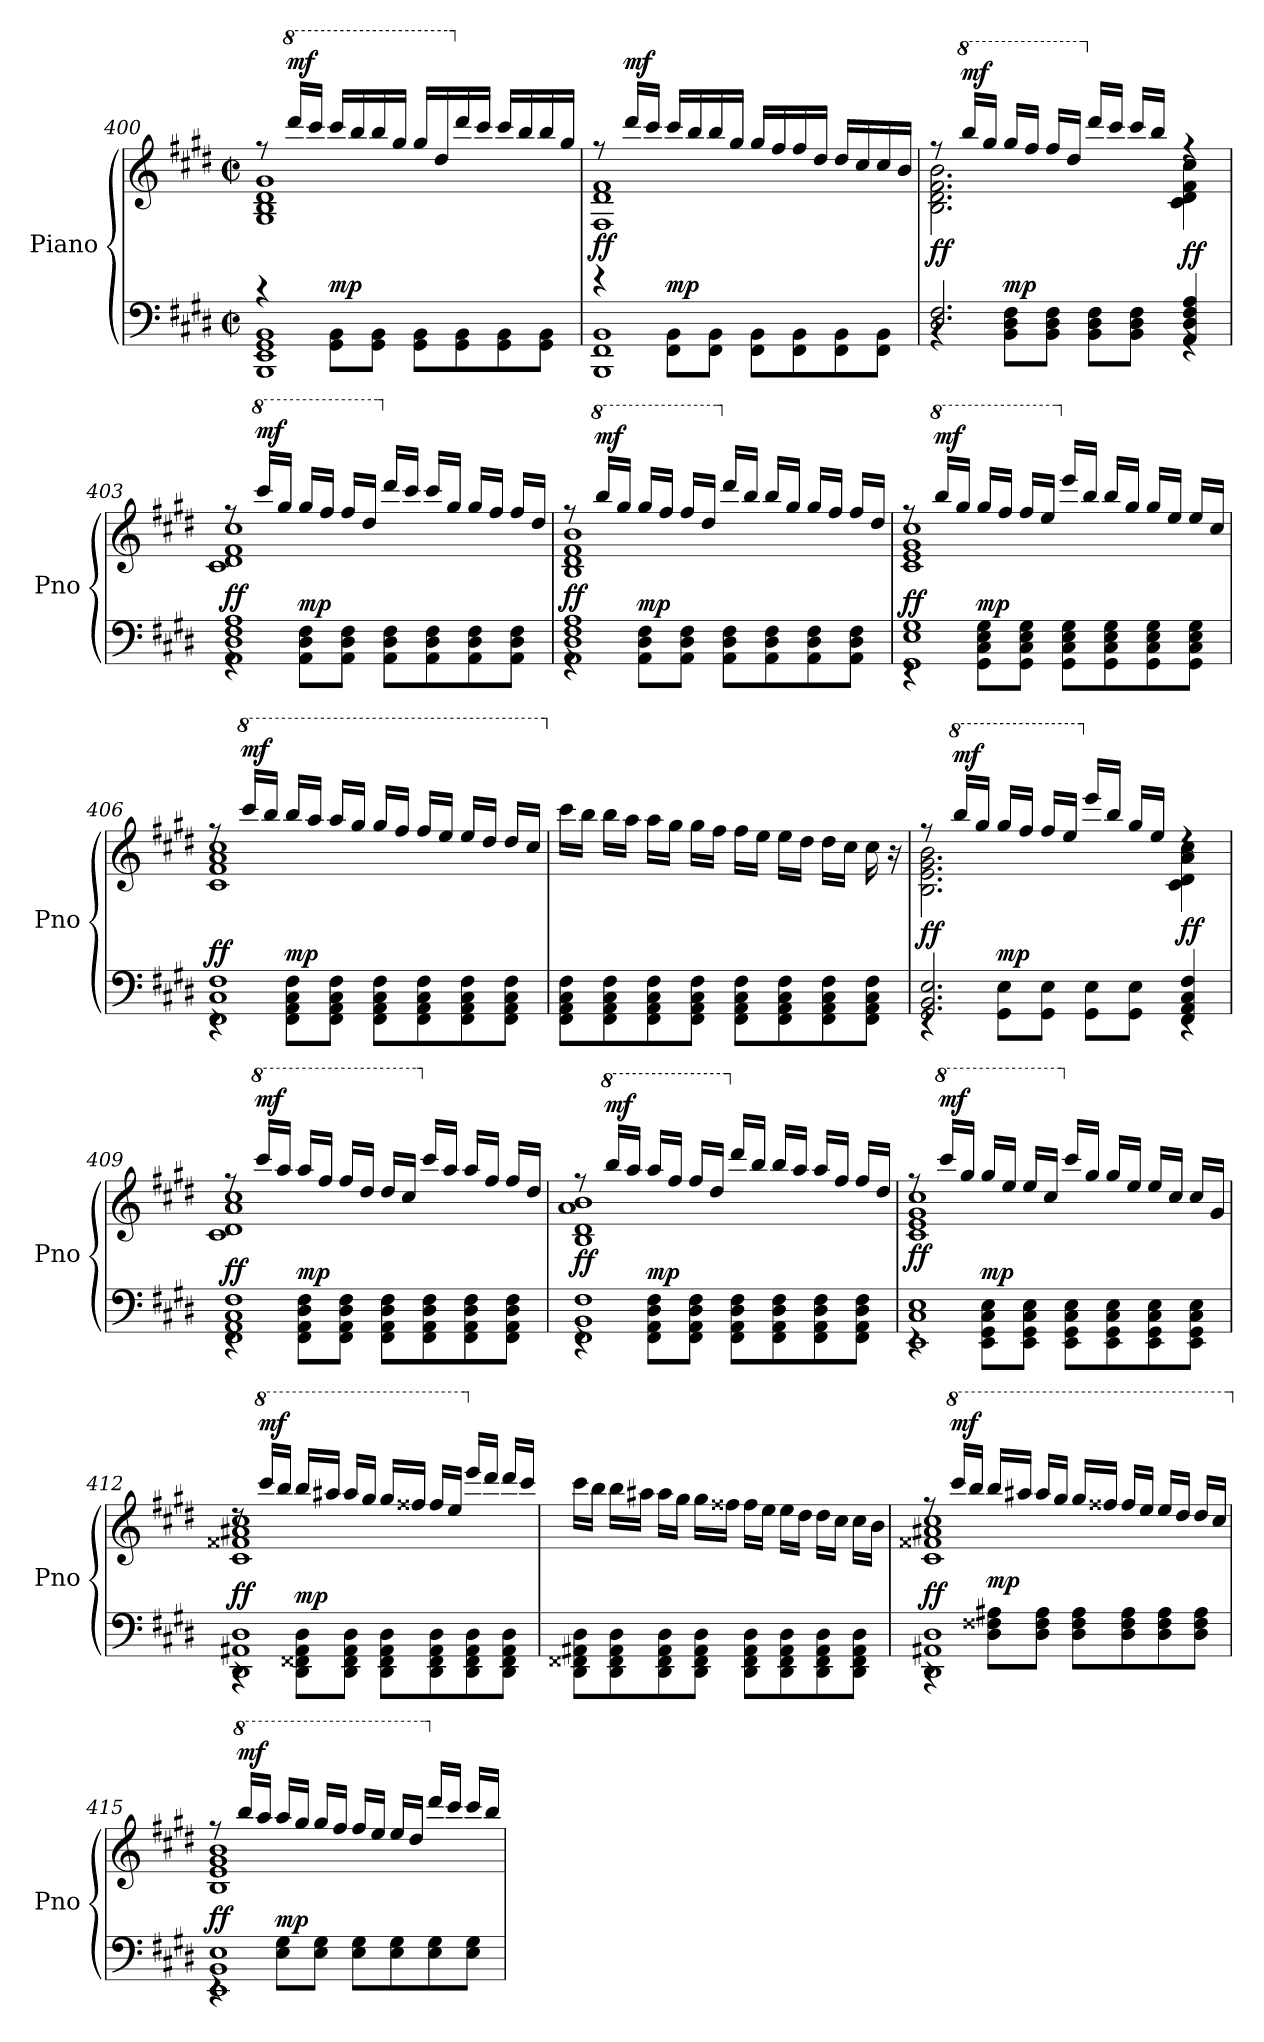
**kern	**kern	**dynam
*part1	*part1	*part1
*staff2	*staff1	*staff1/2
*I"Piano	*	*
*I'Pno	*	*
*clefF4	*clefG2	*
*k[f#c#g#d#]	*k[f#c#g#d#]	*
*M4/4	*M4/4	*
*met(c|)	*met(c|)	*
=400	=400	=400
*^	*^	*
1BBB 1EE 1GG# 1BB	4rc	8rff	1G# 1B 1d# 1g#	.
*	*	*8va	*	*
!	!	!	!	!LO:DY:a
.	.	16dddd#/LL	.	mf
.	.	16cccc#/JJ	.	.
!	!	!	!	!LO:DY:a=2
.	8GG#\ 8BB\L	16cccc#/LL	.	mp
.	.	16bbb/	.	.
.	8GG#\ 8BB\J	16bbb/	.	.
.	.	16ggg#/JJ	.	.
.	8GG#\ 8BB\L	16ggg#/LL	.	.
.	.	16ddd#/	.	.
*	*	*X8va	*	*
.	8GG#\ 8BB\	16ddd#/	.	.
.	.	16ccc#/JJ	.	.
.	8GG#\ 8BB\	16ccc#/LL	.	.
.	.	16bb/	.	.
.	8GG#\ 8BB\J	16bb/	.	.
.	.	16gg#/JJ	.	.
!!LO:LB:g=z	!!
=401	=401	=401	=401	=401
!	!	!	!	!LO:DY:a=2
1BBB 1FF# 1BB	4re	8rff	1F# 1d# 1f#	ff
!	!	!	!	!LO:DY:a
.	.	16ddd#/LL	.	mf
.	.	16ccc#/JJ	.	.
!	!	!	!	!LO:DY:a=2
.	8FF#\ 8BB\L	16ccc#/LL	.	mp
.	.	16bb/	.	.
.	8FF#\ 8BB\J	16bb/	.	.
.	.	16gg#/JJ	.	.
.	8FF#\ 8BB\L	16gg#/LL	.	.
.	.	16ff#/	.	.
.	8FF#\ 8BB\	16ff#/	.	.
.	.	16dd#/JJ	.	.
.	8FF#\ 8BB\	16dd#/LL	.	.
.	.	16cc#/	.	.
.	8FF#\ 8BB\J	16cc#/	.	.
.	.	16b/JJ	.	.
=402	=402	=402	=402	=402
!	!	!	!	!LO:DY:b
2.D#/ 2.F#/	4rBB	8rff	2.B\ 2.d#\ 2.f#\ 2.b\	ff
*	*	*8va	*	*
!	!	!	!	!LO:DY:a
.	.	16bbb/LL	.	mf
.	.	16ggg#/JJ	.	.
!	!	!	!	!LO:DY:a=2
.	8BB\ 8D#\ 8F#\L	16ggg#/LL	.	mp
.	.	16fff#/JJ	.	.
.	8BB\ 8D#\ 8F#\J	16fff#/LL	.	.
.	.	16ddd#/JJ	.	.
*	*	*X8va	*	*
.	8BB\ 8D#\ 8F#\L	16ddd#/LL	.	.
.	.	16ccc#/JJ	.	.
.	8BB\ 8D#\ 8F#\J	16ccc#/LL	.	.
.	.	16bb/JJ	.	.
!	!	!	!	!LO:DY:a=2
4AA/ 4D#/ 4F#/ 4A/	4rGG	4rff	4c#\ 4d#\ 4f#\ 4cc#\	ff
!!LO:LB:g=z	!!
=403	=403	=403	=403	=403
!	!	!	!	!LO:DY:a=2
1AA 1D# 1F# 1A	4rGG	8rff	1c# 1d# 1f# 1cc#	ff
*	*	*8va	*	*
!	!	!	!	!LO:DY:a
.	.	16cccc#/LL	.	mf
.	.	16ggg#/JJ	.	.
!	!	!	!	!LO:DY:a=2
.	8AA\ 8D#\ 8F#\L	16ggg#/LL	.	mp
.	.	16fff#/JJ	.	.
.	8AA\ 8D#\ 8F#\J	16fff#/LL	.	.
.	.	16ddd#/JJ	.	.
*	*	*X8va	*	*
.	8AA\ 8D#\ 8F#\L	16ddd#/LL	.	.
.	.	16ccc#/JJ	.	.
.	8AA\ 8D#\ 8F#\	16ccc#/LL	.	.
.	.	16gg#/JJ	.	.
.	8AA\ 8D#\ 8F#\	16gg#/LL	.	.
.	.	16ff#/JJ	.	.
.	8AA\ 8D#\ 8F#\J	16ff#/LL	.	.
.	.	16dd#/JJ	.	.
=404	=404	=404	=404	=404
!	!	!	!	!LO:DY:a=2
1AA 1D# 1F# 1A	4rGG	8rff	1B 1d# 1f# 1b	ff
*	*	*8va	*	*
!	!	!	!	!LO:DY:a
.	.	16bbb/LL	.	mf
.	.	16ggg#/JJ	.	.
!	!	!	!	!LO:DY:a=2
.	8AA\ 8D#\ 8F#\L	16ggg#/LL	.	mp
.	.	16fff#/JJ	.	.
.	8AA\ 8D#\ 8F#\J	16fff#/LL	.	.
.	.	16ddd#/JJ	.	.
*	*	*X8va	*	*
.	8AA\ 8D#\ 8F#\L	16ddd#/LL	.	.
.	.	16bb/JJ	.	.
.	8AA\ 8D#\ 8F#\	16bb/LL	.	.
.	.	16gg#/JJ	.	.
.	8AA\ 8D#\ 8F#\	16gg#/LL	.	.
.	.	16ff#/JJ	.	.
.	8AA\ 8D#\ 8F#\J	16ff#/LL	.	.
.	.	16dd#/JJ	.	.
=405	=405	=405	=405	=405
!	!	!	!	!LO:DY:a=2
1GG# 1E 1G#	4rEE	8rff	1c# 1e 1g# 1cc#	ff
*	*	*8va	*	*
!	!	!	!	!LO:DY:a
.	.	16bbb/LL	.	mf
.	.	16ggg#/JJ	.	.
!	!	!	!	!LO:DY:a=2
.	8GG#\ 8C#\ 8E\ 8G#\L	16ggg#/LL	.	mp
.	.	16fff#/JJ	.	.
.	8GG#\ 8C#\ 8E\ 8G#\J	16fff#/LL	.	.
.	.	16eee/JJ	.	.
*	*	*X8va	*	*
.	8GG#\ 8C#\ 8E\ 8G#\L	16eee/LL	.	.
.	.	16bb/JJ	.	.
.	8GG#\ 8C#\ 8E\ 8G#\	16bb/LL	.	.
.	.	16gg#/JJ	.	.
.	8GG#\ 8C#\ 8E\ 8G#\	16gg#/LL	.	.
.	.	16ee/JJ	.	.
.	8GG#\ 8C#\ 8E\ 8G#\J	16ee/LL	.	.
.	.	16cc#/JJ	.	.
!!LO:LB:g=z	!!
=406	=406	=406	=406	=406
!	!	!	!	!LO:DY:a=2
1FF# 1C# 1F#	4rEE	8rff	1c# 1f# 1a 1cc#	ff
*	*	*8va	*	*
!	!	!	!	!LO:DY:a
.	.	16cccc#/LL	.	mf
.	.	16bbb/JJ	.	.
!	!	!	!	!LO:DY:a=2
.	8FF#\ 8AA\ 8C#\ 8F#\L	16bbb/LL	.	mp
.	.	16aaa/JJ	.	.
.	8FF#\ 8AA\ 8C#\ 8F#\J	16aaa/LL	.	.
.	.	16ggg#/JJ	.	.
.	8FF#\ 8AA\ 8C#\ 8F#\L	16ggg#/LL	.	.
.	.	16fff#/JJ	.	.
.	8FF#\ 8AA\ 8C#\ 8F#\	16fff#/LL	.	.
.	.	16eee/JJ	.	.
.	8FF#\ 8AA\ 8C#\ 8F#\	16eee/LL	.	.
.	.	16ddd#/JJ	.	.
.	8FF#\ 8AA\ 8C#\ 8F#\J	16ddd#/LL	.	.
.	.	16ccc#/JJ	.	.
*	*	*v	*v	*
=407	=407	=407	=407
*	*	*X8va	*
1rBByy	8FF#\ 8AA\ 8C#\ 8F#\L	16ccc#\LL	.
.	.	16bb\JJ	.
.	8FF#\ 8AA\ 8C#\ 8F#\	16bb\LL	.
.	.	16aa\JJ	.
.	8FF#\ 8AA\ 8C#\ 8F#\	16aa\LL	.
.	.	16gg#\JJ	.
.	8FF#\ 8AA\ 8C#\ 8F#\J	16gg#\LL	.
.	.	16ff#\JJ	.
.	8FF#\ 8AA\ 8C#\ 8F#\L	16ff#\LL	.
.	.	16ee\JJ	.
.	8FF#\ 8AA\ 8C#\ 8F#\	16ee\LL	.
.	.	16dd#\JJ	.
.	8FF#\ 8AA\ 8C#\ 8F#\	16dd#\LL	.
.	.	16cc#\JJ	.
.	8FF#\ 8AA\ 8C#\ 8F#\J	16cc#\	.
.	.	16r	.
!!LO:PB:g=z
=408	=408	=408	=408
*	*	*^	*
!	!	!	!	!LO:DY:a=2
2.GG#/ 2.BB/ 2.E/	4rEE	8rff	2.B\ 2.e\ 2.g#\ 2.b\	ff
*	*	*8va	*	*
!	!	!	!	!LO:DY:a
.	.	16bbb/LL	.	mf
.	.	16ggg#/JJ	.	.
!	!	!	!	!LO:DY:a=2
.	8GG#\ 8E\L	16ggg#/LL	.	mp
.	.	16fff#/JJ	.	.
.	8GG#\ 8E\J	16fff#/LL	.	.
.	.	16eee/JJ	.	.
*	*	*X8va	*	*
.	8GG#\ 8E\L	16eee/LL	.	.
.	.	16bb/JJ	.	.
.	8GG#\ 8E\J	16gg#/LL	.	.
.	.	16ee/JJ	.	.
!	!	!	!	!LO:DY:a=2
4FF#/ 4AA/ 4C#/ 4F#/	4rEE	4rdd	4c#\ 4d#\ 4a\ 4cc#\	ff
=409	=409	=409	=409	=409
!	!	!	!	!LO:DY:a=2
1FF# 1AA 1C# 1F#	4rEE	8rff	1c# 1d# 1a 1cc#	ff
*	*	*8va	*	*
!	!	!	!	!LO:DY:a
.	.	16cccc#/LL	.	mf
.	.	16aaa/JJ	.	.
!	!	!	!	!LO:DY:a=2
.	8FF#\ 8AA\ 8D#\ 8F#\L	16aaa/LL	.	mp
.	.	16fff#/JJ	.	.
.	8FF#\ 8AA\ 8D#\ 8F#\J	16fff#/LL	.	.
.	.	16ddd#/JJ	.	.
.	8FF#\ 8AA\ 8D#\ 8F#\L	16ddd#/LL	.	.
.	.	16ccc#/JJ	.	.
*	*	*X8va	*	*
.	8FF#\ 8AA\ 8D#\ 8F#\	16ccc#/LL	.	.
.	.	16aa/JJ	.	.
.	8FF#\ 8AA\ 8D#\ 8F#\	16aa/LL	.	.
.	.	16ff#/JJ	.	.
.	8FF#\ 8AA\ 8D#\ 8F#\J	16ff#/LL	.	.
.	.	16dd#/JJ	.	.
!!LO:LB:g=z	!!
=410	=410	=410	=410	=410
!	!	!	!	!LO:DY:b
1FF# 1BB 1F#	4rEE	8rff	1B 1d# 1a 1b	ff
*	*	*8va	*	*
!	!	!	!	!LO:DY:a
.	.	16bbb/LL	.	mf
.	.	16aaa/JJ	.	.
!	!	!	!	!LO:DY:a=2
.	8FF#\ 8AA\ 8D#\ 8F#\L	16aaa/LL	.	mp
.	.	16fff#/JJ	.	.
.	8FF#\ 8AA\ 8D#\ 8F#\J	16fff#/LL	.	.
.	.	16ddd#/JJ	.	.
*	*	*X8va	*	*
.	8FF#\ 8AA\ 8D#\ 8F#\L	16ddd#/LL	.	.
.	.	16bb/JJ	.	.
.	8FF#\ 8AA\ 8D#\ 8F#\	16bb/LL	.	.
.	.	16aa/JJ	.	.
.	8FF#\ 8AA\ 8D#\ 8F#\	16aa/LL	.	.
.	.	16ff#/JJ	.	.
.	8FF#\ 8AA\ 8D#\ 8F#\J	16ff#/LL	.	.
.	.	16dd#/JJ	.	.
=411	=411	=411	=411	=411
!	!	!	!	!LO:DY:b
1EE 1C# 1E	4rEE	8rff	1c# 1e 1g# 1cc#	ff
*	*	*8va	*	*
!	!	!	!	!LO:DY:a
.	.	16cccc#/LL	.	mf
.	.	16ggg#/JJ	.	.
!	!	!	!	!LO:DY:a=2
.	8EE\ 8GG#\ 8C#\ 8E\L	16ggg#/LL	.	mp
.	.	16eee/JJ	.	.
.	8EE\ 8GG#\ 8C#\ 8E\J	16eee/LL	.	.
.	.	16ccc#/JJ	.	.
*	*	*X8va	*	*
.	8EE\ 8GG#\ 8C#\ 8E\L	16ccc#/LL	.	.
.	.	16gg#/JJ	.	.
.	8EE\ 8GG#\ 8C#\ 8E\	16gg#/LL	.	.
.	.	16ee/JJ	.	.
.	8EE\ 8GG#\ 8C#\ 8E\	16ee/LL	.	.
.	.	16cc#/JJ	.	.
.	8EE\ 8GG#\ 8C#\ 8E\J	16cc#/LL	.	.
.	.	16g#/JJ	.	.
!!LO:LB:g=z	!!
=412	=412	=412	=412	=412
!	!	!	!	!LO:DY:a=2
1DD# 1AA#X 1D#	4rCC	8rdd	1c# 1f##X 1a#X 1cc#	ff
*	*	*8va	*	*
!	!	!	!	!LO:DY:a
.	.	16cccc#/LL	.	mf
.	.	16bbb/JJ	.	.
!	!	!	!	!LO:DY:a=2
.	8DD#\ 8FF##X\ 8AA#\ 8D#\L	16bbb/LL	.	mp
.	.	16aaa#X/JJ	.	.
.	8DD#\ 8FF##\ 8AA#\ 8D#\J	16aaa#/LL	.	.
.	.	16ggg#/JJ	.	.
.	8DD#\ 8FF##\ 8AA#\ 8D#\L	16ggg#/LL	.	.
.	.	16fff##X/JJ	.	.
.	8DD#\ 8FF##\ 8AA#\ 8D#\	16fff##/LL	.	.
.	.	16eee/JJ	.	.
*	*	*X8va	*	*
.	8DD#\ 8FF##\ 8AA#\ 8D#\	16eee/LL	.	.
.	.	16ddd#/JJ	.	.
.	8DD#\ 8FF##\ 8AA#\ 8D#\J	16ddd#/LL	.	.
.	.	16ccc#/JJ	.	.
*v	*v	*	*	*
*	*v	*v	*
=413	=413	=413
8DD#\ 8FF##X\ 8AA#X\ 8D#\L	16ccc#\LL	.
.	16bb\JJ	.
8DD#\ 8FF##\ 8AA#\ 8D#\	16bb\LL	.
.	16aa#X\JJ	.
8DD#\ 8FF##\ 8AA#\ 8D#\	16aa#\LL	.
.	16gg#\JJ	.
8DD#\ 8FF##\ 8AA#\ 8D#\J	16gg#\LL	.
.	16ff##X\JJ	.
8DD#\ 8FF##\ 8AA#\ 8D#\L	16ff##\LL	.
.	16ee\JJ	.
8DD#\ 8FF##\ 8AA#\ 8D#\	16ee\LL	.
.	16dd#\JJ	.
8DD#\ 8FF##\ 8AA#\ 8D#\	16dd#\LL	.
.	16cc#\JJ	.
8DD#\ 8FF##\ 8AA#\ 8D#\J	16cc#\LL	.
.	16b\JJ	.
!!LO:LB:g=z
=414	=414	=414
*^	*^	*
!	!	!	!	!LO:DY:a=2
1DD# 1AA#X 1D#	4rCC	8rff	1c# 1f##X 1a#X 1cc#	ff
*	*	*8va	*	*
!	!	!	!	!LO:DY:a
.	.	16cccc#/LL	.	mf
.	.	16bbb/JJ	.	.
!	!	!	!	!LO:DY:a=2
.	8D#\ 8F##X\ 8A#X\L	16bbb/LL	.	mp
.	.	16aaa#X/JJ	.	.
.	8D#\ 8F##\ 8A#\J	16aaa#/LL	.	.
.	.	16ggg#/JJ	.	.
.	8D#\ 8F##\ 8A#\L	16ggg#/LL	.	.
.	.	16fff##X/JJ	.	.
.	8D#\ 8F##\ 8A#\	16fff##/LL	.	.
.	.	16eee/JJ	.	.
.	8D#\ 8F##\ 8A#\	16eee/LL	.	.
.	.	16ddd#/JJ	.	.
.	8D#\ 8F##\ 8A#\J	16ddd#/LL	.	.
.	.	16ccc#/JJ	.	.
=415	=415	=415	=415	=415
*	*	*X8va	*	*
!	!	!	!	!LO:DY:a=2
1EE 1BB 1E	4rEE	8rff	1B 1e 1g# 1b	ff
*	*	*8va	*	*
!	!	!	!	!LO:DY:a
.	.	16bbb/LL	.	mf
.	.	16aaa/JJ	.	.
!	!	!	!	!LO:DY:a=2
.	8E\ 8G#\L	16aaa/LL	.	mp
.	.	16ggg#/JJ	.	.
.	8E\ 8G#\J	16ggg#/LL	.	.
.	.	16fff#/JJ	.	.
.	8E\ 8G#\L	16fff#/LL	.	.
.	.	16eee/JJ	.	.
.	8E\ 8G#\	16eee/LL	.	.
.	.	16ddd#/JJ	.	.
*	*	*X8va	*	*
.	8E\ 8G#\	16ddd#/LL	.	.
.	.	16ccc#/JJ	.	.
.	8E\ 8G#\J	16ccc#/LL	.	.
.	.	16bb/JJ	.	.
*v	*v	*	*	*
*	*v	*v	*
=	=	=
*-	*-	*-
